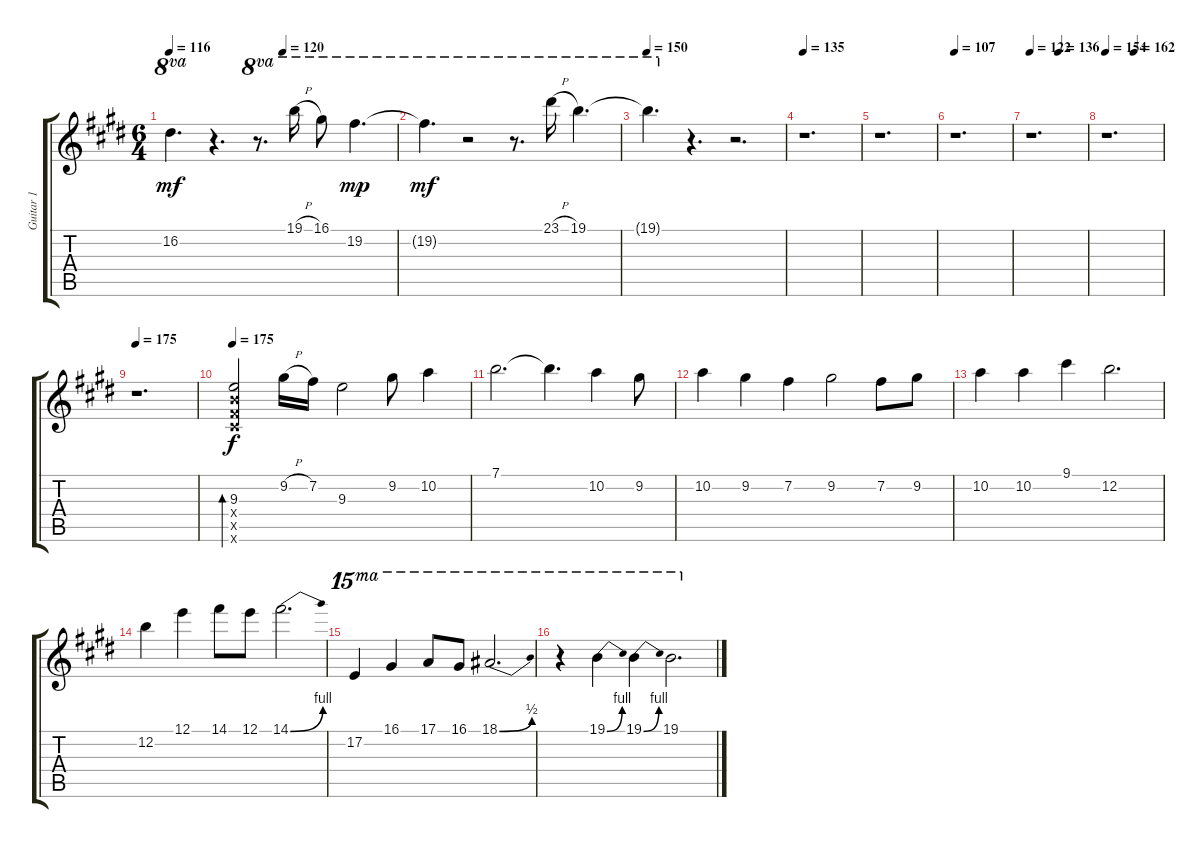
\track ("Guitar 1" "Guitar 1") {instrument acousticguitarnylon}
\staff {score tabs}
\tuning (E4 B3 G3 D3 A2 E2) {hide}
\ts (6 4)
\tempo 116
\tempo (120 0.5)
\clef g2
\ks e
16.2{t}.4{d ot 8va dy mf} r.4{d} r.8{d ot 8va} 19.1{h}.16{ot 8va} 16.1.8{ot 8va} 19.2.4{d ot 8va dy mp} |
19.2{t}.4{d ot 8va dy mf} r.2{ot 8va} r.8{d ot 8va} 23.1{h}.16{ot 8va} 19.1.4{d ot 8va} |
\tempo 150
19.1{t}.4{d ot 8va} r.4{d} r.2{d} |
\tempo 135
r.1{d} |
r.1{d} |
\tempo 107
r.1{d} |
\tempo 122
\tempo (136 0.5)
r.1{d} |
\tempo 154
\tempo (162 0.5)
r.1{d} |
\tempo 175
r.1{d} |
\tempo 175
(9.3 9.4{x} 9.5{x} 9.6{x}).2{bd 240 dy f} 9.2{h}.16 7.2.16 9.3.2 9.2.8 10.2.4 |
7.1.2{d} 7.1{t}.4{d} 10.2.4 9.2.8 |
10.2.4 9.2.4 7.2.4 9.2.2 7.2.8 9.2.8 |
10.2.4 10.2.4 9.1.4 12.2.2{d} |
12.2.4 12.1.4 14.1.8 12.1.8 14.1{be (bend 0 0 60 4)}.2{d} |
17.2.4{ot 15ma} 16.1.4{ot 15ma} 17.1.8{ot 15ma} 16.1.8{ot 15ma} 18.1{be (bend 0 0 60 2)}.2{d ot 15ma} |
r.4{ot 15ma} 19.1{be (bend 0 0 60 4)}.4{ot 15ma} 19.1{be (bend 0 0 60 4)}.4{ot 15ma} 19.1.2{d ot 15ma}
